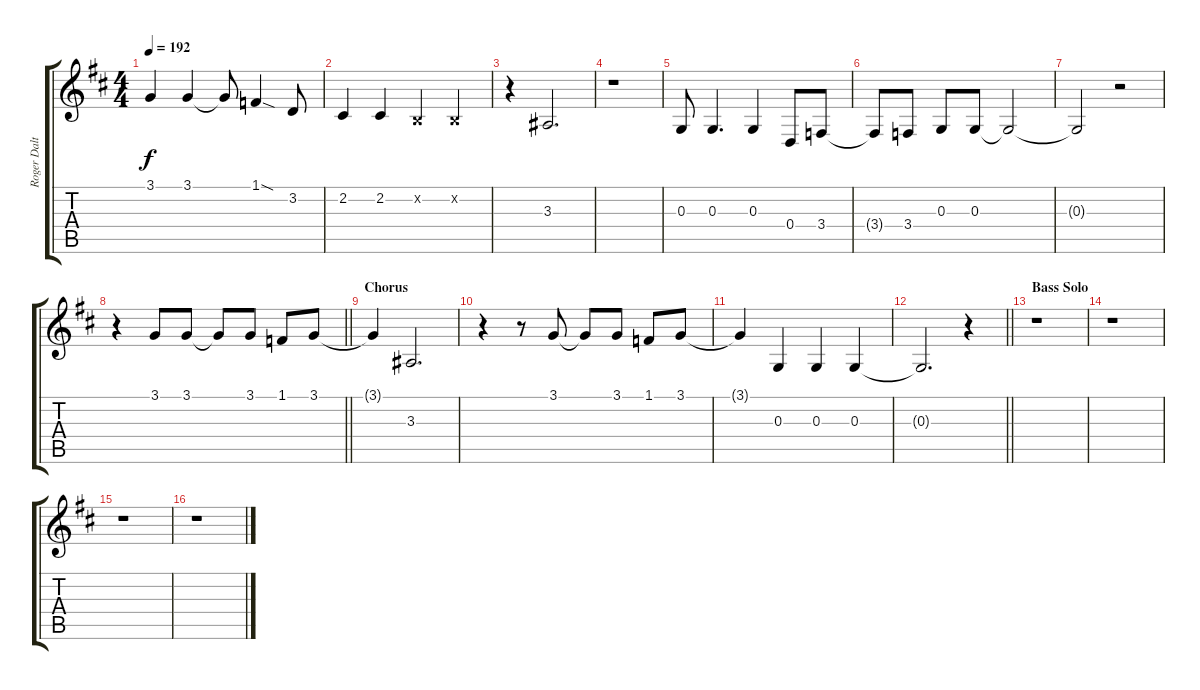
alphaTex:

\track ("Roger Daltrey - Voice" "Roger Dalt") {instrument cello}
\staff {score tabs}
\tuning (E4 B3 G3 D3 A2 E2) {hide}
\ts (4 4)
\tempo 192
\clef g2
\ks d
3.1.4{dy f} 3.1.4 3.1{t}.8 1.1{sod}.4 3.2.8 |
2.2.4 2.2.4 0.2{x}.4 0.2{x}.4 |
r.4 3.3.2{d} |
r.1 |
0.3.8 0.3.4{d} 0.3.4 0.4.8 3.4.8 |
3.4{t}.8 3.4.8 0.3.8 0.3.8 0.3{t}.2 |
0.3{t}.2 r.2 |
\barLineRight lightlight
r.4 3.1.8 3.1.8 3.1{t}.8 3.1.8 1.1.8 3.1.8 |
\section ("" "Chorus")
3.1{t}.4 3.3.2{d} |
r.4 r.8 3.1.8 3.1{t}.8 3.1.8 1.1.8 3.1.8 |
3.1{t}.4 0.3.4 0.3.4 0.3.4 |
\barLineRight lightlight
0.3{t}.2{d} r.4 |
\section ("" "Bass Solo")
r.1 |
r.1 |
r.1 |
r.1
